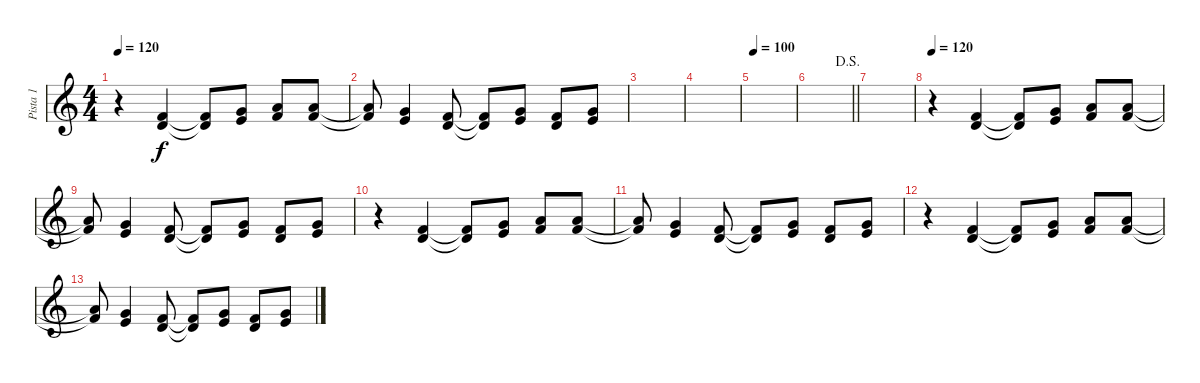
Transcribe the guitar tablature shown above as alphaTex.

\track ("Pista 1" "Pista 1") {instrument lead6voice}
\staff {score}
\tuning (E4 B3 G3 D3 A2 E2) {hide}
\ts (4 4)
\tempo 120
\clef g2
\ks c
r.4{dy f} (1.1 3.2).4 (1.1{t} 3.2{t}).8 (0.1 8.2).8 (1.1 10.2).8 (1.1 10.2).8 |
(1.1{t} 10.2{t}).8 (0.1 8.2).4 (1.1 3.2).8 (1.1{t} 3.2{t}).8 (3.1 5.2).8 (1.1 3.2).8 (0.1 8.2).8 |
|
|
\tempo 100
|
\jump dalsegno
\barLineRight lightlight
|
|
\tempo 120
r.4 (1.1 3.2).4 (1.1{t} 3.2{t}).8 (0.1 8.2).8 (1.1 10.2).8 (1.1 10.2).8 |
(1.1{t} 10.2{t}).8 (0.1 8.2).4 (1.1 3.2).8 (1.1{t} 3.2{t}).8 (3.1 5.2).8 (1.1 3.2).8 (0.1 8.2).8 |
r.4 (1.1 3.2).4 (1.1{t} 3.2{t}).8 (0.1 8.2).8 (1.1 10.2).8 (1.1 10.2).8 |
(1.1{t} 10.2{t}).8 (0.1 8.2).4 (1.1 3.2).8 (1.1{t} 3.2{t}).8 (3.1 5.2).8 (1.1 3.2).8 (0.1 8.2).8 |
r.4 (1.1 3.2).4 (1.1{t} 3.2{t}).8 (0.1 8.2).8 (1.1 10.2).8 (1.1 10.2).8 |
(1.1{t} 10.2{t}).8 (0.1 8.2).4 (1.1 3.2).8 (1.1{t} 3.2{t}).8 (3.1 5.2).8 (1.1 3.2).8 (0.1 8.2).8
